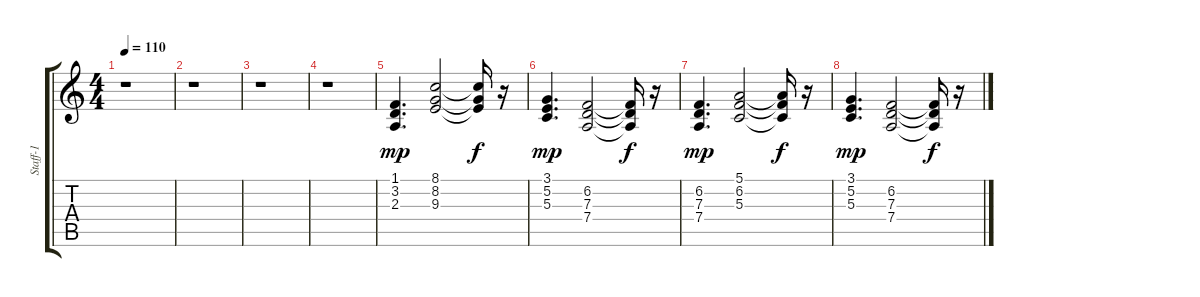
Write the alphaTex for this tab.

\track ("Staff-1" "Staff-1") {instrument choiraahs}
\staff {score tabs}
\tuning (E4 B3 G3 D3 A2 E2) {hide}
\ts (4 4)
\tempo 110
\clef g2
\ks c
r.1{dy f} |
r.1 |
r.1 |
r.1 |
(1.1 3.2 2.3).4{d dy mp} (8.1 8.2 9.3).2 (8.1{t} 8.2{t} 9.3{t}).16{dy f} r.16 |
(3.1 5.2 5.3).4{d dy mp} (6.2 7.3 7.4).2 (6.2{t} 7.3{t} 7.4{t}).16{dy f} r.16 |
(6.2 7.3 7.4).4{d dy mp} (5.1 6.2 5.3).2 (5.1{t} 6.2{t} 5.3{t}).16{dy f} r.16 |
(3.1 5.2 5.3).4{d dy mp} (6.2 7.3 7.4).2 (6.2{t} 7.3{t} 7.4{t}).16{dy f} r.16
